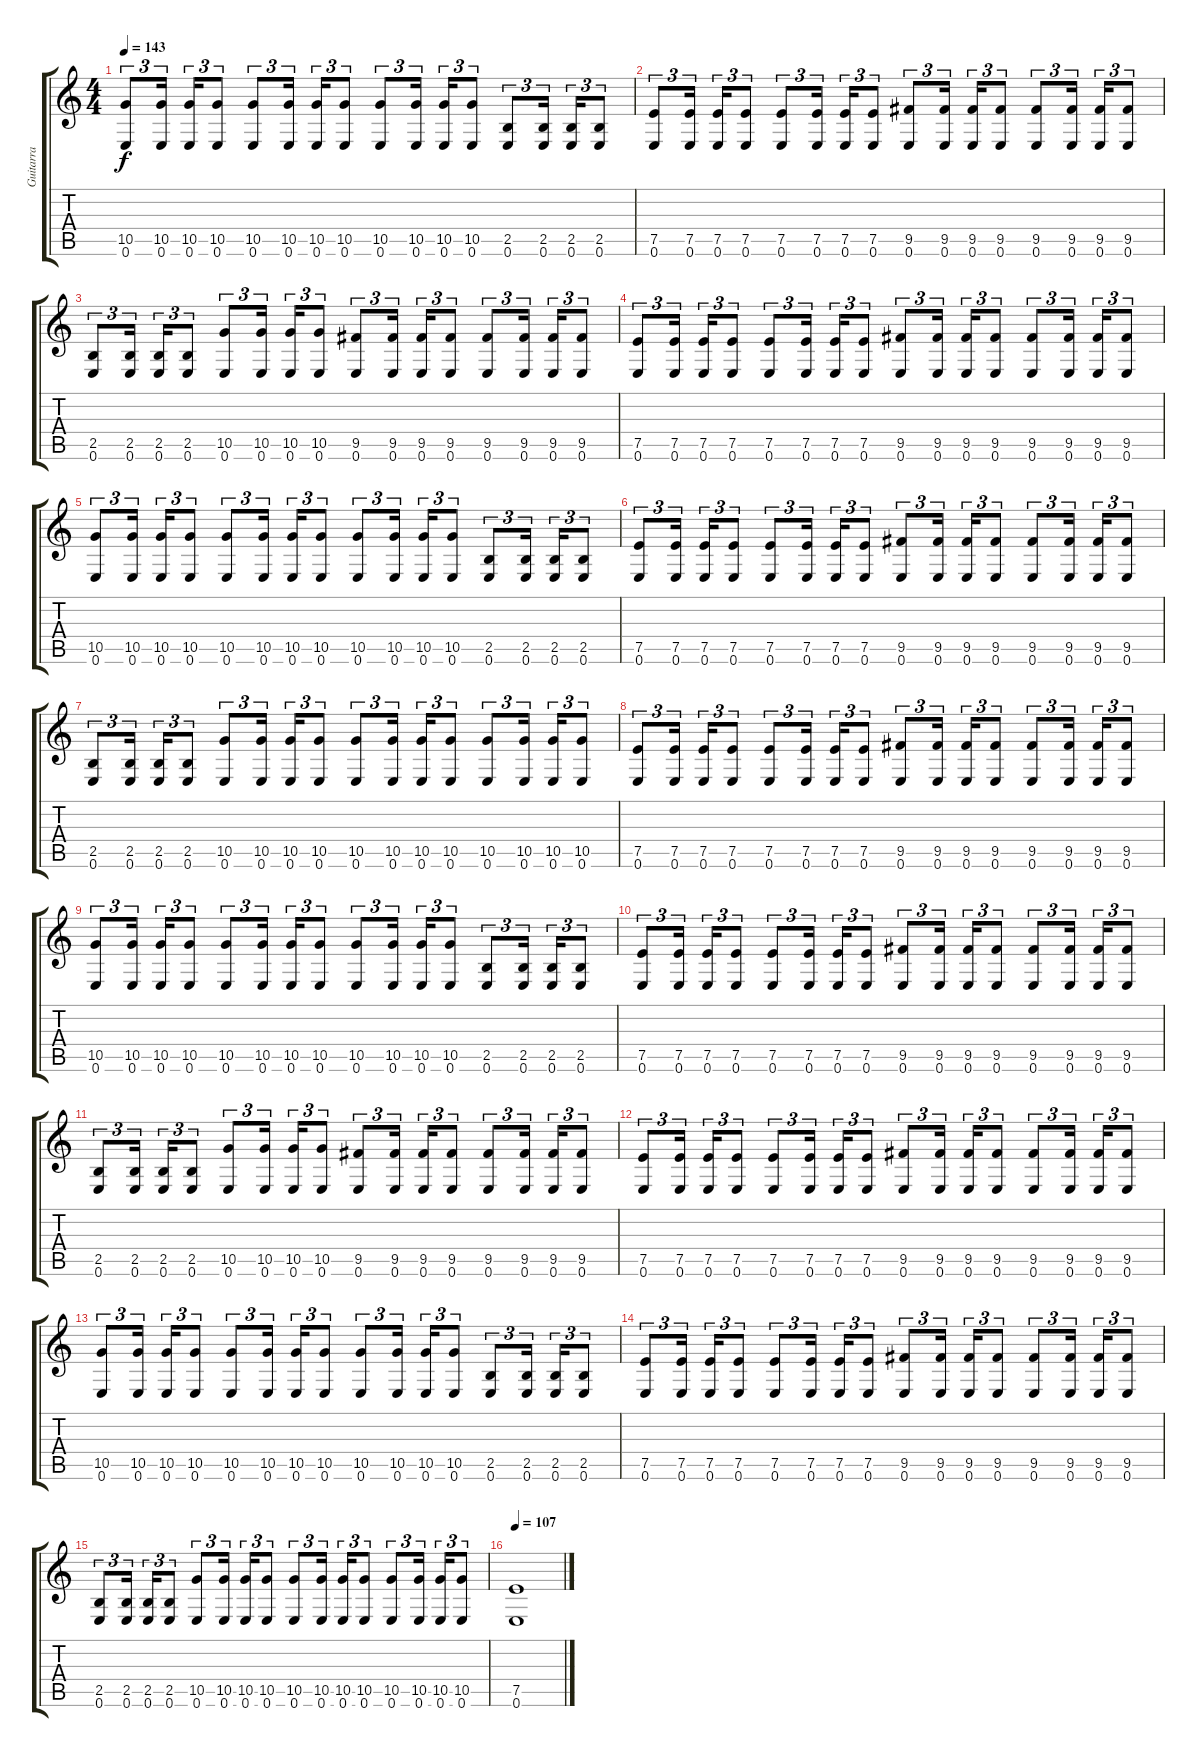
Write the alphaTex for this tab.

\track ("Guitarra" "Guitarra") {instrument distortionguitar}
\staff {score tabs}
\tuning (E4 B3 G3 D3 A2 E2) {hide}
\ts (4 4)
\tempo 143
\clef g2
\ks c
(10.5 0.6).8{tu (3 2) dy f} (10.5 0.6).16{tu (3 2)} (10.5 0.6).16{tu (3 2)} (10.5 0.6).8{tu (3 2)} (10.5 0.6).8{tu (3 2)} (10.5 0.6).16{tu (3 2)} (10.5 0.6).16{tu (3 2)} (10.5 0.6).8{tu (3 2)} (10.5 0.6).8{tu (3 2)} (10.5 0.6).16{tu (3 2)} (10.5 0.6).16{tu (3 2)} (10.5 0.6).8{tu (3 2)} (2.5 0.6).8{tu (3 2)} (2.5 0.6).16{tu (3 2)} (2.5 0.6).16{tu (3 2)} (2.5 0.6).8{tu (3 2)} |
(7.5 0.6).8{tu (3 2)} (7.5 0.6).16{tu (3 2)} (7.5 0.6).16{tu (3 2)} (7.5 0.6).8{tu (3 2)} (7.5 0.6).8{tu (3 2)} (7.5 0.6).16{tu (3 2)} (7.5 0.6).16{tu (3 2)} (7.5 0.6).8{tu (3 2)} (9.5 0.6).8{tu (3 2)} (9.5 0.6).16{tu (3 2)} (9.5 0.6).16{tu (3 2)} (9.5 0.6).8{tu (3 2)} (9.5 0.6).8{tu (3 2)} (9.5 0.6).16{tu (3 2)} (9.5 0.6).16{tu (3 2)} (9.5 0.6).8{tu (3 2)} |
(2.5 0.6).8{tu (3 2)} (2.5 0.6).16{tu (3 2)} (2.5 0.6).16{tu (3 2)} (2.5 0.6).8{tu (3 2)} (10.5 0.6).8{tu (3 2)} (10.5 0.6).16{tu (3 2)} (10.5 0.6).16{tu (3 2)} (10.5 0.6).8{tu (3 2)} (9.5 0.6).8{tu (3 2)} (9.5 0.6).16{tu (3 2)} (9.5 0.6).16{tu (3 2)} (9.5 0.6).8{tu (3 2)} (9.5 0.6).8{tu (3 2)} (9.5 0.6).16{tu (3 2)} (9.5 0.6).16{tu (3 2)} (9.5 0.6).8{tu (3 2)} |
(7.5 0.6).8{tu (3 2)} (7.5 0.6).16{tu (3 2)} (7.5 0.6).16{tu (3 2)} (7.5 0.6).8{tu (3 2)} (7.5 0.6).8{tu (3 2)} (7.5 0.6).16{tu (3 2)} (7.5 0.6).16{tu (3 2)} (7.5 0.6).8{tu (3 2)} (9.5 0.6).8{tu (3 2)} (9.5 0.6).16{tu (3 2)} (9.5 0.6).16{tu (3 2)} (9.5 0.6).8{tu (3 2)} (9.5 0.6).8{tu (3 2)} (9.5 0.6).16{tu (3 2)} (9.5 0.6).16{tu (3 2)} (9.5 0.6).8{tu (3 2)} |
(10.5 0.6).8{tu (3 2)} (10.5 0.6).16{tu (3 2)} (10.5 0.6).16{tu (3 2)} (10.5 0.6).8{tu (3 2)} (10.5 0.6).8{tu (3 2)} (10.5 0.6).16{tu (3 2)} (10.5 0.6).16{tu (3 2)} (10.5 0.6).8{tu (3 2)} (10.5 0.6).8{tu (3 2)} (10.5 0.6).16{tu (3 2)} (10.5 0.6).16{tu (3 2)} (10.5 0.6).8{tu (3 2)} (2.5 0.6).8{tu (3 2)} (2.5 0.6).16{tu (3 2)} (2.5 0.6).16{tu (3 2)} (2.5 0.6).8{tu (3 2)} |
(7.5 0.6).8{tu (3 2)} (7.5 0.6).16{tu (3 2)} (7.5 0.6).16{tu (3 2)} (7.5 0.6).8{tu (3 2)} (7.5 0.6).8{tu (3 2)} (7.5 0.6).16{tu (3 2)} (7.5 0.6).16{tu (3 2)} (7.5 0.6).8{tu (3 2)} (9.5 0.6).8{tu (3 2)} (9.5 0.6).16{tu (3 2)} (9.5 0.6).16{tu (3 2)} (9.5 0.6).8{tu (3 2)} (9.5 0.6).8{tu (3 2)} (9.5 0.6).16{tu (3 2)} (9.5 0.6).16{tu (3 2)} (9.5 0.6).8{tu (3 2)} |
(2.5 0.6).8{tu (3 2)} (2.5 0.6).16{tu (3 2)} (2.5 0.6).16{tu (3 2)} (2.5 0.6).8{tu (3 2)} (10.5 0.6).8{tu (3 2)} (10.5 0.6).16{tu (3 2)} (10.5 0.6).16{tu (3 2)} (10.5 0.6).8{tu (3 2)} (10.5 0.6).8{tu (3 2)} (10.5 0.6).16{tu (3 2)} (10.5 0.6).16{tu (3 2)} (10.5 0.6).8{tu (3 2)} (10.5 0.6).8{tu (3 2)} (10.5 0.6).16{tu (3 2)} (10.5 0.6).16{tu (3 2)} (10.5 0.6).8{tu (3 2)} |
(7.5 0.6).8{tu (3 2)} (7.5 0.6).16{tu (3 2)} (7.5 0.6).16{tu (3 2)} (7.5 0.6).8{tu (3 2)} (7.5 0.6).8{tu (3 2)} (7.5 0.6).16{tu (3 2)} (7.5 0.6).16{tu (3 2)} (7.5 0.6).8{tu (3 2)} (9.5 0.6).8{tu (3 2)} (9.5 0.6).16{tu (3 2)} (9.5 0.6).16{tu (3 2)} (9.5 0.6).8{tu (3 2)} (9.5 0.6).8{tu (3 2)} (9.5 0.6).16{tu (3 2)} (9.5 0.6).16{tu (3 2)} (9.5 0.6).8{tu (3 2)} |
(10.5 0.6).8{tu (3 2)} (10.5 0.6).16{tu (3 2)} (10.5 0.6).16{tu (3 2)} (10.5 0.6).8{tu (3 2)} (10.5 0.6).8{tu (3 2)} (10.5 0.6).16{tu (3 2)} (10.5 0.6).16{tu (3 2)} (10.5 0.6).8{tu (3 2)} (10.5 0.6).8{tu (3 2)} (10.5 0.6).16{tu (3 2)} (10.5 0.6).16{tu (3 2)} (10.5 0.6).8{tu (3 2)} (2.5 0.6).8{tu (3 2)} (2.5 0.6).16{tu (3 2)} (2.5 0.6).16{tu (3 2)} (2.5 0.6).8{tu (3 2)} |
(7.5 0.6).8{tu (3 2)} (7.5 0.6).16{tu (3 2)} (7.5 0.6).16{tu (3 2)} (7.5 0.6).8{tu (3 2)} (7.5 0.6).8{tu (3 2)} (7.5 0.6).16{tu (3 2)} (7.5 0.6).16{tu (3 2)} (7.5 0.6).8{tu (3 2)} (9.5 0.6).8{tu (3 2)} (9.5 0.6).16{tu (3 2)} (9.5 0.6).16{tu (3 2)} (9.5 0.6).8{tu (3 2)} (9.5 0.6).8{tu (3 2)} (9.5 0.6).16{tu (3 2)} (9.5 0.6).16{tu (3 2)} (9.5 0.6).8{tu (3 2)} |
(2.5 0.6).8{tu (3 2)} (2.5 0.6).16{tu (3 2)} (2.5 0.6).16{tu (3 2)} (2.5 0.6).8{tu (3 2)} (10.5 0.6).8{tu (3 2)} (10.5 0.6).16{tu (3 2)} (10.5 0.6).16{tu (3 2)} (10.5 0.6).8{tu (3 2)} (9.5 0.6).8{tu (3 2)} (9.5 0.6).16{tu (3 2)} (9.5 0.6).16{tu (3 2)} (9.5 0.6).8{tu (3 2)} (9.5 0.6).8{tu (3 2)} (9.5 0.6).16{tu (3 2)} (9.5 0.6).16{tu (3 2)} (9.5 0.6).8{tu (3 2)} |
(7.5 0.6).8{tu (3 2)} (7.5 0.6).16{tu (3 2)} (7.5 0.6).16{tu (3 2)} (7.5 0.6).8{tu (3 2)} (7.5 0.6).8{tu (3 2)} (7.5 0.6).16{tu (3 2)} (7.5 0.6).16{tu (3 2)} (7.5 0.6).8{tu (3 2)} (9.5 0.6).8{tu (3 2)} (9.5 0.6).16{tu (3 2)} (9.5 0.6).16{tu (3 2)} (9.5 0.6).8{tu (3 2)} (9.5 0.6).8{tu (3 2)} (9.5 0.6).16{tu (3 2)} (9.5 0.6).16{tu (3 2)} (9.5 0.6).8{tu (3 2)} |
(10.5 0.6).8{tu (3 2)} (10.5 0.6).16{tu (3 2)} (10.5 0.6).16{tu (3 2)} (10.5 0.6).8{tu (3 2)} (10.5 0.6).8{tu (3 2)} (10.5 0.6).16{tu (3 2)} (10.5 0.6).16{tu (3 2)} (10.5 0.6).8{tu (3 2)} (10.5 0.6).8{tu (3 2)} (10.5 0.6).16{tu (3 2)} (10.5 0.6).16{tu (3 2)} (10.5 0.6).8{tu (3 2)} (2.5 0.6).8{tu (3 2)} (2.5 0.6).16{tu (3 2)} (2.5 0.6).16{tu (3 2)} (2.5 0.6).8{tu (3 2)} |
(7.5 0.6).8{tu (3 2)} (7.5 0.6).16{tu (3 2)} (7.5 0.6).16{tu (3 2)} (7.5 0.6).8{tu (3 2)} (7.5 0.6).8{tu (3 2)} (7.5 0.6).16{tu (3 2)} (7.5 0.6).16{tu (3 2)} (7.5 0.6).8{tu (3 2)} (9.5 0.6).8{tu (3 2)} (9.5 0.6).16{tu (3 2)} (9.5 0.6).16{tu (3 2)} (9.5 0.6).8{tu (3 2)} (9.5 0.6).8{tu (3 2)} (9.5 0.6).16{tu (3 2)} (9.5 0.6).16{tu (3 2)} (9.5 0.6).8{tu (3 2)} |
(2.5 0.6).8{tu (3 2)} (2.5 0.6).16{tu (3 2)} (2.5 0.6).16{tu (3 2)} (2.5 0.6).8{tu (3 2)} (10.5 0.6).8{tu (3 2)} (10.5 0.6).16{tu (3 2)} (10.5 0.6).16{tu (3 2)} (10.5 0.6).8{tu (3 2)} (10.5 0.6).8{tu (3 2)} (10.5 0.6).16{tu (3 2)} (10.5 0.6).16{tu (3 2)} (10.5 0.6).8{tu (3 2)} (10.5 0.6).8{tu (3 2)} (10.5 0.6).16{tu (3 2)} (10.5 0.6).16{tu (3 2)} (10.5 0.6).8{tu (3 2)} |
\tempo 107
(7.5 0.6).1{volume 0}
